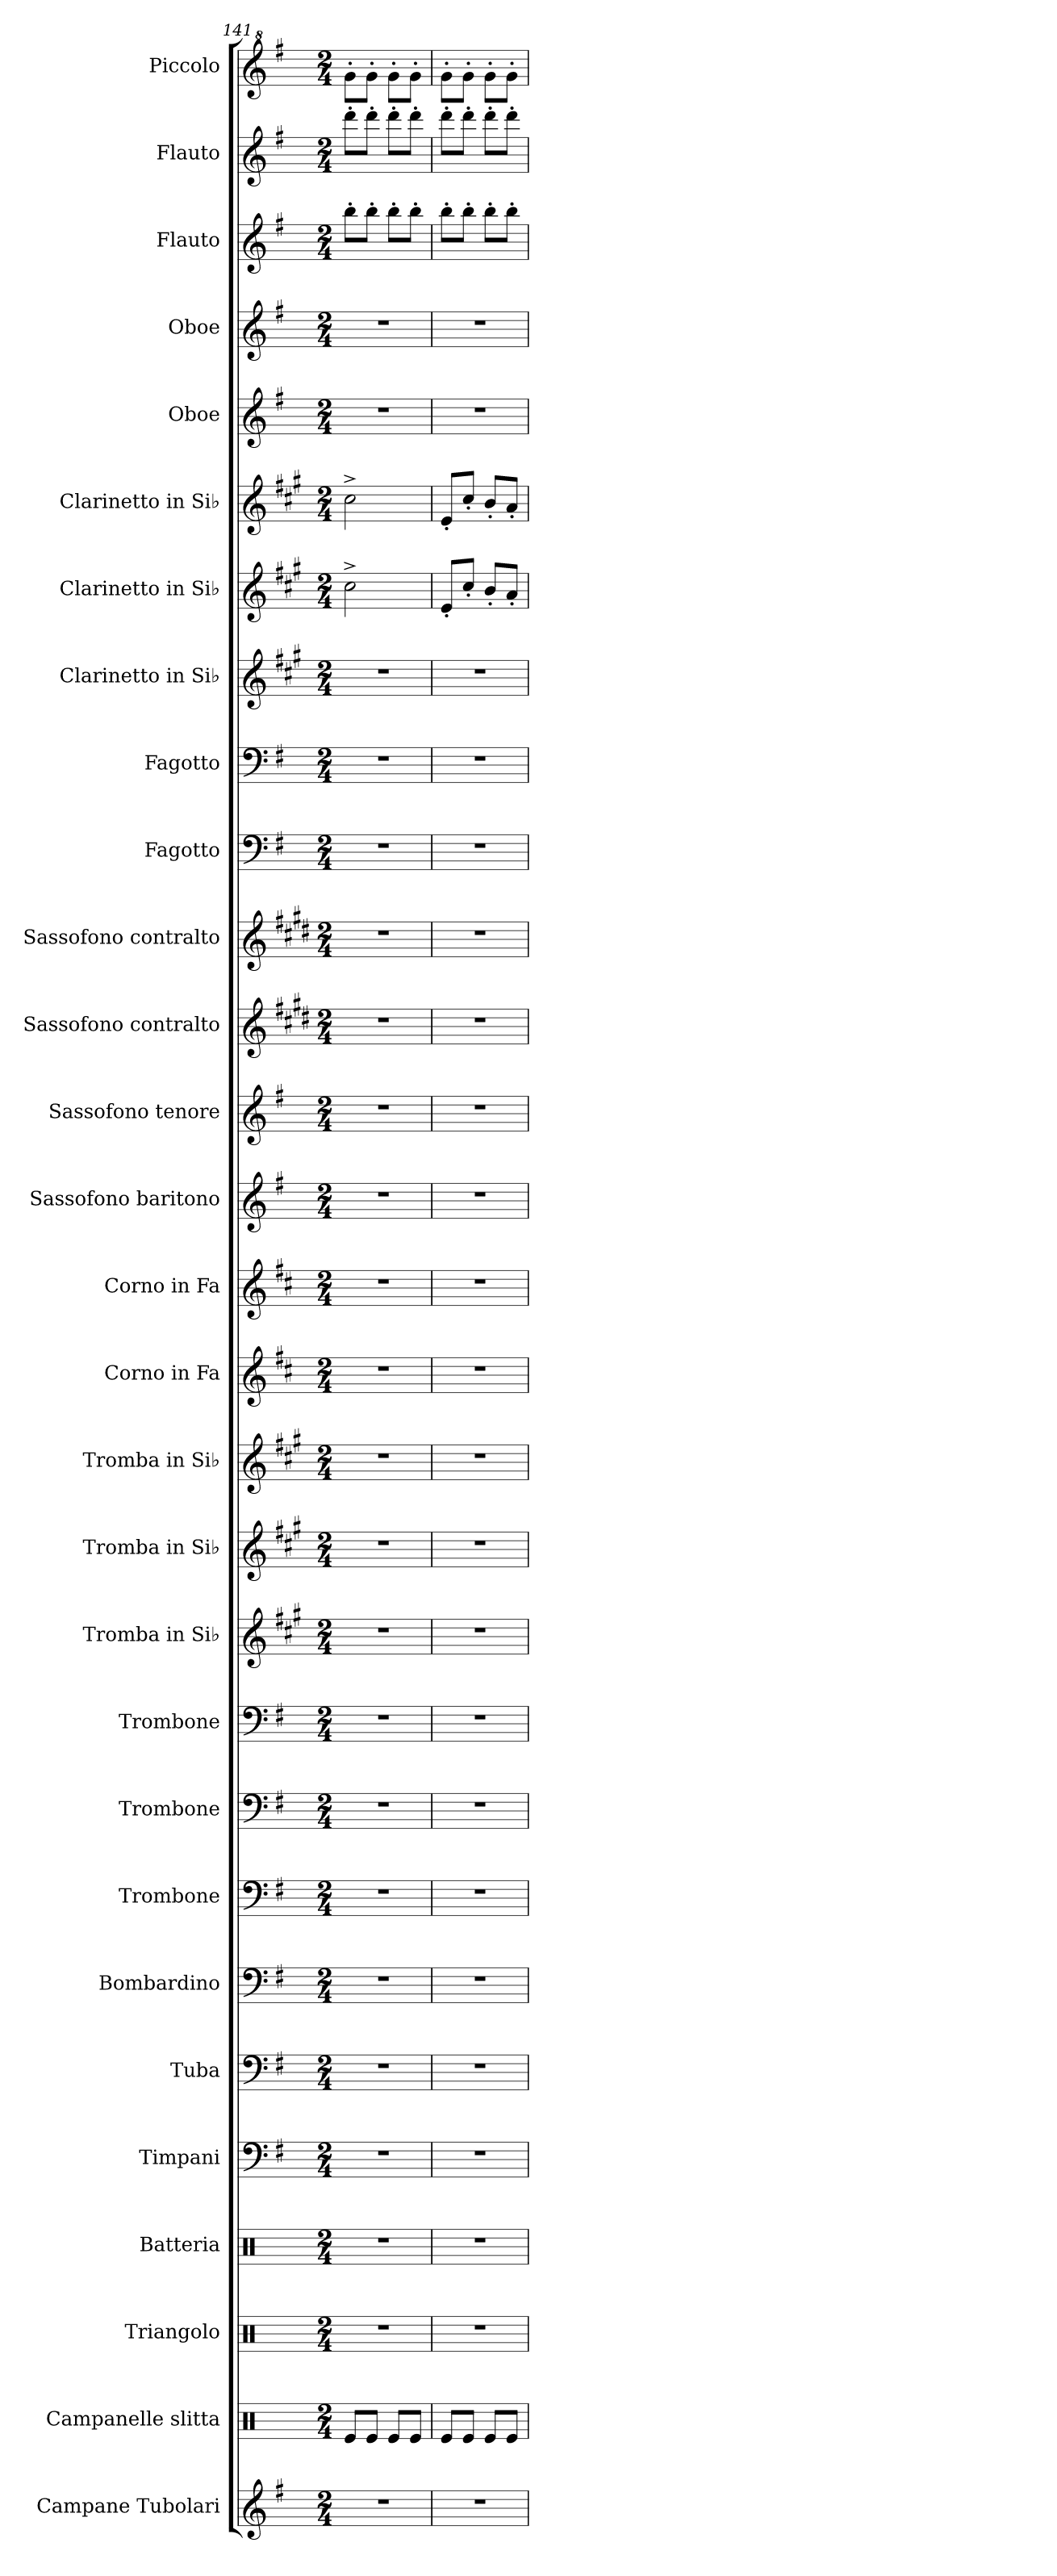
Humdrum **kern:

**kern	**kern	**kern	**kern	**kern	**kern	**kern	**kern	**kern	**kern	**kern	**kern	**kern	**kern	**kern	**kern	**kern	**kern	**kern	**kern	**kern	**kern	**kern	**kern	**kern	**kern	**kern	**kern	**kern
*part29	*part28	*part27	*part26	*part25	*part24	*part23	*part22	*part21	*part20	*part19	*part18	*part17	*part16	*part15	*part14	*part13	*part12	*part11	*part10	*part9	*part8	*part7	*part6	*part5	*part4	*part3	*part2	*part1
*staff29	*staff28	*staff27	*staff26	*staff25	*staff24	*staff23	*staff22	*staff21	*staff20	*staff19	*staff18	*staff17	*staff16	*staff15	*staff14	*staff13	*staff12	*staff11	*staff10	*staff9	*staff8	*staff7	*staff6	*staff5	*staff4	*staff3	*staff2	*staff1
*I"Campane Tubolari	*I"Campanelle slitta	*I"Triangolo	*I"Batteria	*I"Timpani	*I"Tuba	*I"Bombardino	*I"Trombone	*I"Trombone	*I"Trombone	*I"Tromba in Si♭	*I"Tromba in Si♭	*I"Tromba in Si♭	*I"Corno in Fa	*I"Corno in Fa	*I"Sassofono baritono	*I"Sassofono tenore	*I"Sassofono contralto	*I"Sassofono contralto	*I"Fagotto	*I"Fagotto	*I"Clarinetto in Si♭	*I"Clarinetto in Si♭	*I"Clarinetto in Si♭	*I"Oboe	*I"Oboe	*I"Flauto	*I"Flauto	*I"Piccolo
*I'Camp. tb.	*	*I'Triang.	*I'Batt.	*I'Timp.	*I'Tba.	*	*I'Tbn.	*I'Tbn.	*I'Tbn.	*I'Tr. Si♭	*I'Tr. Si♭	*I'Tr. Si♭	*I'Cor. Fa	*I'Cor. Fa	*	*	*	*	*I'Fag.	*I'Fag.	*I'Cl. Si♭	*I'Cl. Si♭	*I'Cl. Si♭	*I'Ob.	*I'Ob.	*I'Fl.	*I'Fl.	*
*clefG2	*clefX	*clefX	*clefX	*clefF4	*clefF4	*clefF4	*clefF4	*clefF4	*clefF4	*clefG2	*clefG2	*clefG2	*clefG2	*clefG2	*clefG2	*clefG2	*clefG2	*clefG2	*clefF4	*clefF4	*clefG2	*clefG2	*clefG2	*clefG2	*clefG2	*clefG2	*clefG2	*clefG^2
*	*	*	*	*	*	*	*	*	*	*ITrd1c2	*ITrd1c2	*ITrd1c2	*ITrd4c7	*ITrd4c7	*ITrd12c21	*ITrd8c14	*ITrd5c9	*ITrd5c9	*	*	*ITrd1c2	*ITrd1c2	*ITrd1c2	*	*	*	*	*ITrd-7c-12
*k[f#]	*k[]	*k[]	*k[]	*k[f#]	*k[f#]	*k[f#]	*k[f#]	*k[f#]	*k[f#]	*k[f#]	*k[f#]	*k[f#]	*k[f#]	*k[f#]	*k[f#]	*k[f#]	*k[f#]	*k[f#]	*k[f#]	*k[f#]	*k[f#]	*k[f#]	*k[f#]	*k[f#]	*k[f#]	*k[f#]	*k[f#]	*k[f#]
*M2/4	*M2/4	*M2/4	*M2/4	*M2/4	*M2/4	*M2/4	*M2/4	*M2/4	*M2/4	*M2/4	*M2/4	*M2/4	*M2/4	*M2/4	*M2/4	*M2/4	*M2/4	*M2/4	*M2/4	*M2/4	*M2/4	*M2/4	*M2/4	*M2/4	*M2/4	*M2/4	*M2/4	*M2/4
=141	=141	=141	=141	=141	=141	=141	=141	=141	=141	=141	=141	=141	=141	=141	=141	=141	=141	=141	=141	=141	=141	=141	=141	=141	=141	=141	=141	=141
2r	8Re/L	2r	2r	2r	2r	2r	2r	2r	2r	2r	2r	2r	2r	2r	2r	2r	2r	2r	2r	2r	2r	2b^\	2b^\	2r	2r	8bb'\L	8ddd'\L	8ggg'\L
.	8Re/J	.	.	.	.	.	.	.	.	.	.	.	.	.	.	.	.	.	.	.	.	.	.	.	.	8bb'\J	8ddd'\J	8ggg'\J
.	8Re/L	.	.	.	.	.	.	.	.	.	.	.	.	.	.	.	.	.	.	.	.	.	.	.	.	8bb'\L	8ddd'\L	8ggg'\L
.	8Re/J	.	.	.	.	.	.	.	.	.	.	.	.	.	.	.	.	.	.	.	.	.	.	.	.	8bb'\J	8ddd'\J	8ggg'\J
=142	=142	=142	=142	=142	=142	=142	=142	=142	=142	=142	=142	=142	=142	=142	=142	=142	=142	=142	=142	=142	=142	=142	=142	=142	=142	=142	=142	=142
2r	8Re/L	2r	2r	2r	2r	2r	2r	2r	2r	2r	2r	2r	2r	2r	2r	2r	2r	2r	2r	2r	2r	8d'/L	8d'/L	2r	2r	8bb'\L	8ddd'\L	8ggg'\L
.	8Re/J	.	.	.	.	.	.	.	.	.	.	.	.	.	.	.	.	.	.	.	.	8b'/J	8b'/J	.	.	8bb'\J	8ddd'\J	8ggg'\J
.	8Re/L	.	.	.	.	.	.	.	.	.	.	.	.	.	.	.	.	.	.	.	.	8a'/L	8a'/L	.	.	8bb'\L	8ddd'\L	8ggg'\L
.	8Re/J	.	.	.	.	.	.	.	.	.	.	.	.	.	.	.	.	.	.	.	.	8g'/J	8g'/J	.	.	8bb'\J	8ddd'\J	8ggg'\J
=	=	=	=	=	=	=	=	=	=	=	=	=	=	=	=	=	=	=	=	=	=	=	=	=	=	=	=	=
*-	*-	*-	*-	*-	*-	*-	*-	*-	*-	*-	*-	*-	*-	*-	*-	*-	*-	*-	*-	*-	*-	*-	*-	*-	*-	*-	*-	*-
